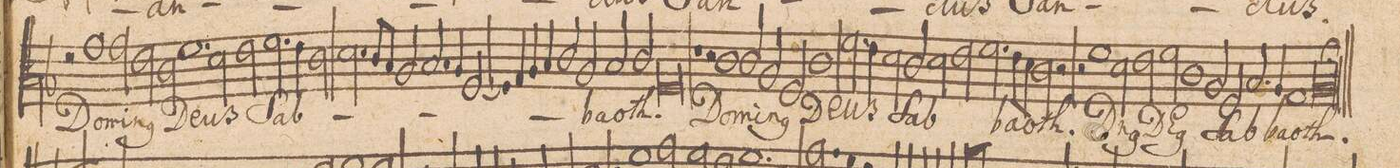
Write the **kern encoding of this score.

**kern	**text
*I"TENOR.	*
*clefC3	*
*k[b-]	*
*met(c|)	*
*M2/1	*
2r	.
1g\	Do-
2g\	-mi-
=18-	=18-
2e\	-n(us)
2c\	.
1.f\	De-
=19-	=19-
2d\	-us
2e\	.
2.f\	Sab-
=20-	=20-
4e\	.
2c\	.
2.d\	.
8c/L	.
8B-/J	.
=21-	=21-
2A/	.
2.B-/	.
4A/	.
2.F/	.
=22-	=22-
4G/	.
4A/	.
4B-/	.
2c/	.
2A/	.
=23-	=23-
2B-/	.
2c/	-ba-
0F/	-oth.
=24-	=24-
1r	.
=25-	=25-
2r	.
1c\	Do-
2c/	-mi-
=26-	=26-
2A/	-n(us)
2F/	.
1c\	De-
=27-	=27-
2.f\	-us
4e\	.
2d\	.
2c/	Sab-
=28-	=28-
2d\	.
2e\	.
2.f\	.
8e\L	-ba-
8d\J	.
=29-	=29-
2c\	-oth.
2r	.
2r	.
1f\	D(o-
=30-	=30-
2d\	-mi)-
2e\	-n(us)
2f\	DE-
=31-	=31-
1c\	-(us)
2A/	.
2F/	Sab-
=32-	=32-
2.B-/	.
4A/	.
1G/	-ba-
=33-	=33-
0A/;	-oth.
=34||	=34||
*M2/1	*
*met(c|)	*
*-	*-
